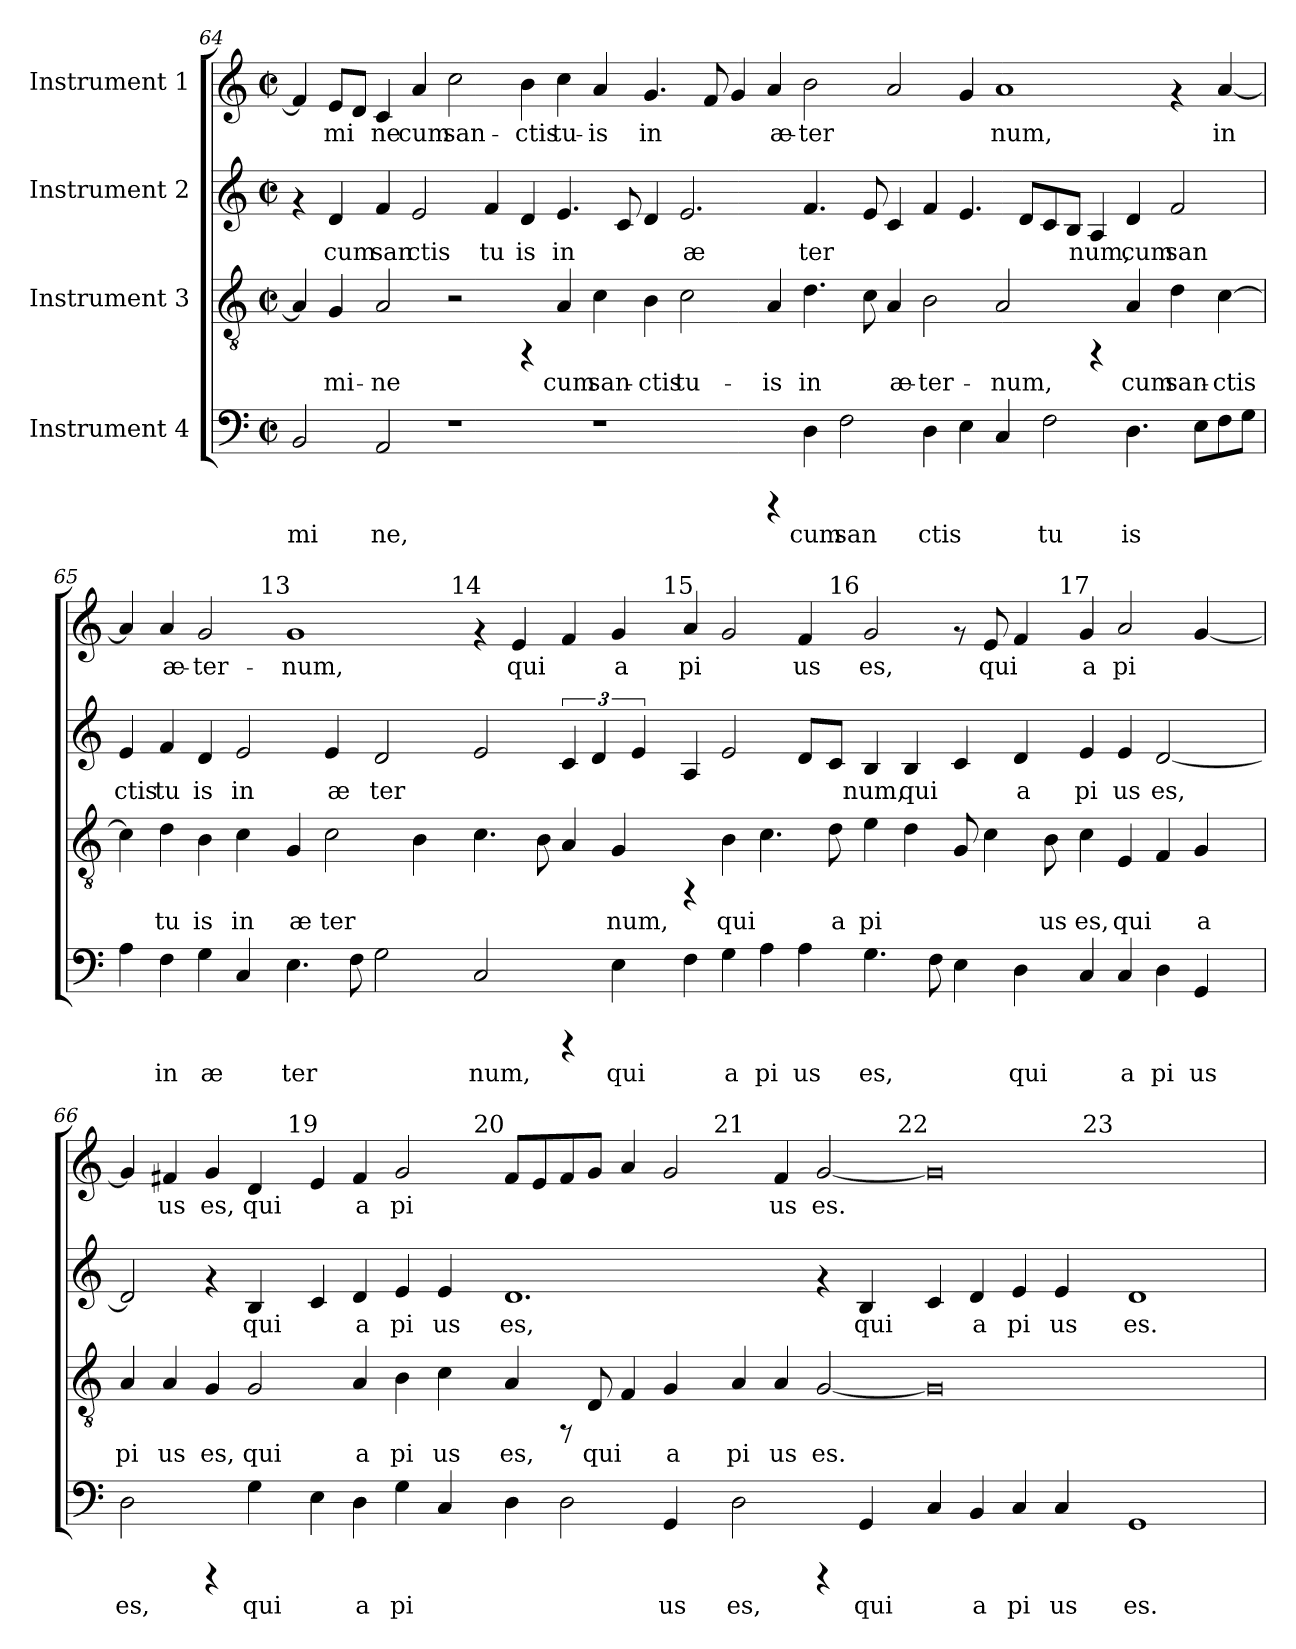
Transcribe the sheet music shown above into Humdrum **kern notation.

**kern	**text	**kern	**text	**kern	**text	**kern	**text
*part4	*part4	*part3	*part3	*part2	*part2	*part1	*part1
*staff4	*staff4	*staff3	*staff3	*staff2	*staff2	*staff1	*staff1
*I"Instrument 4	*	*I"Instrument 3	*	*I"Instrument 2	*	*I"Instrument 1	*
!!LO:PB:g=z
*clefF4	*	*clefGv2	*	*clefG2	*	*clefG2	*
*k[]	*	*k[]	*	*k[]	*	*k[]	*
*C:	*	*C:	*	*C:	*	*C:	*
*M2/2	*	*M2/2	*	*M2/2	*	*M2/2	*
*met(c|)	*	*met(c|)	*	*met(c|)	*	*met(c|)	*
=64	=64	=64	=64	=64	=64	=64	=64
!	!LO:LY:b	!	!LO:LY:b	!	!	!	!LO:LY:a
2BB/	mi	4A/]	.	4rf	.	4f/]	.
!	!	!	!LO:LY:b	!	!LO:LY:b	!	!LO:LY:a
.	.	4G/	mi-	4d/	cum	8e/L	mi-
!	!	!	!	!	!	!	!LO:LY:a
.	.	.	.	.	.	8d/J	--
!	!LO:LY:b	!	!LO:LY:b	!	!LO:LY:b	!	!LO:LY:a
2AA/	ne,	2A/	-ne	4f/	san	4c/	-ne
!	!	!	!	!	!LO:LY:b	!	!LO:LY:a
.	.	.	.	2e/	ctis	4a/	cum
!	!	!	!	!	!	!	!LO:LY:a
1r	.	2r	.	.	.	2cc\	san-
!	!	!	!	!	!LO:LY:b	!	!
.	.	.	.	4f/	tu	.	.
!	!	!	!	!	!LO:LY:b	!	!LO:LY:a
.	.	4rFF	.	4d/	is	4b\	-ctis
!	!	!	!LO:LY:b	!	!LO:LY:b	!	!LO:LY:a
.	.	4A/	cum	4.e/	in	4cc\	tu-
!	!	!	!LO:LY:b	!	!	!	!LO:LY:a
1r	.	4c\	san-	.	.	4a/	-is
!	!	!	!	!	!LO:LY:b	!	!
.	.	.	.	8c/	.	.	.
!	!	!	!LO:LY:b	!	!LO:LY:b	!	!LO:LY:a
.	.	4B\	-ctis	4d/	.	4.g/	in
!	!	!	!LO:LY:b	!	!LO:LY:b	!	!
.	.	2c\	tu-	2.e/	æ	.	.
!	!	!	!	!	!	!	!LO:LY:a
.	.	.	.	.	.	8f/	.
!	!	!	!	!	!	!	!LO:LY:a
.	.	.	.	.	.	4g/	.
!	!	!	!LO:LY:b	!	!	!	!LO:LY:a
4rCCC	.	4A/	-is	.	.	4a/	æ-
!	!LO:LY:b	!	!LO:LY:b	!	!LO:LY:b	!	!LO:LY:a
4D\	cum	4.d\	in	4.f/	ter	2b\	-ter-
!	!LO:LY:b	!	!	!	!	!	!
2F\	san	.	.	.	.	.	.
!	!	!	!LO:LY:b	!	!LO:LY:b	!	!
.	.	8c\	.	8e/	.	.	.
!	!	!	!LO:LY:b	!	!LO:LY:b	!	!LO:LY:a
.	.	4A/	æ-	4c/	.	2a/	--
!	!LO:LY:b	!	!LO:LY:b	!	!LO:LY:b	!	!
4D\	ctis	2B\	-ter-	4f/	.	.	.
!	!LO:LY:b	!	!	!	!LO:LY:b	!	!LO:LY:a
4E\	.	.	.	4.e/	.	4g/	--
!	!LO:LY:b	!	!LO:LY:b	!	!	!	!LO:LY:a
4C/	.	2A/	-num,	.	.	1a	-num,
!	!	!	!	!	!LO:LY:b	!	!
.	.	.	.	8d/L	.	.	.
!	!LO:LY:b	!	!	!	!LO:LY:b	!	!
2F\	tu	.	.	8c/	.	.	.
!	!	!	!	!	!LO:LY:b	!	!
.	.	.	.	8B/J	.	.	.
!	!	!	!	!	!LO:LY:b	!	!
.	.	4rFF	.	4A/	num,	.	.
!	!LO:LY:b	!	!LO:LY:b	!	!LO:LY:b	!	!
4.D\	is	4A/	cum	4d/	cum	.	.
!	!	!	!LO:LY:b	!	!LO:LY:b	!	!
.	.	4d\	san-	2f/	san	4rf	.
!	!LO:LY:b	!	!	!	!	!	!
8E\L	.	.	.	.	.	.	.
!	!LO:LY:b	!	!LO:LY:b	!	!	!	!LO:LY:a
8F\	.	[<4c\	-ctis	.	.	[<4a/	in
!	!LO:LY:b	!	!	!	!	!	!
8G\J	.	.	.	.	.	.	.
!!LO:LB:g=z
=65	=65	=65	=65	=65	=65	=65	=65
!	!LO:LY:b	!	!LO:LY:b	!	!LO:LY:b	!	!LO:LY:b
*	*	*	*	*	*	*^	*
*	*	*	*	*	*	*	*^	*
*	*	*	*	*	*	*	*	*^	*
*	*	*	*	*	*	*	*	*	*^	*
4A\	.	4c\]	.	4e/	ctis	4a/]	2ryy	1ryy	1ryy	1ryy	.
!	!LO:LY:b	!	!LO:LY:b	!	!LO:LY:b	!	!	!	!	!	!LO:LY:b
4F\	in	4d\	tu	4f/	tu	4a/	.	.	.	.	æ-
!	!LO:LY:b	!	!LO:LY:b	!	!LO:LY:b	!	!	!	!	!	!LO:LY:b
4G\	æ	4B\	is	4d/	is	2g/	4ryy	.	.	.	-ter-
!	!LO:LY:b	!	!LO:LY:b	!	!LO:LY:b	!	!	!	!	!	!
4C/	.	4c\	in	2e/	in	.	16..ryy	.	.	.	.
!	!	!	!	!	!	!	!LO:TX:a:t=13	!	!	!	!
.	.	.	.	.	.	.	1ryy	.	.	.	.
!	!LO:LY:b	!	!LO:LY:b	!	!	!	!	!	!	!	!LO:LY:b
4.E\	ter	4G/	æ	.	.	1g	.	2ryy	1ryy	1ryy	-num,
!	!	!	!LO:LY:b	!	!LO:LY:b	!	!	!	!	!	!
.	.	2c\	ter	4e/	æ	.	.	.	.	.	.
!	!LO:LY:b	!	!	!	!	!	!	!	!	!	!
8F\	.	.	.	.	.	.	.	.	.	.	.
!	!LO:LY:b	!	!	!	!LO:LY:b	!	!	!	!	!	!
2G\	.	.	.	2d/	ter	.	.	4ryy	.	.	.
!	!	!	!LO:LY:b	!	!	!	!	!	!	!	!
.	.	4B\	.	.	.	.	.	8ryy	.	.	.
.	.	.	.	.	.	.	1ryy	.	.	.	.
.	.	.	.	.	.	.	.	64ryy	.	.	.
!	!	!	!	!	!	!	!	!LO:TX:a:t=14	!	!	!
.	.	.	.	.	.	.	.	1ryy	.	.	.
!	!LO:LY:b	!	!LO:LY:b	!	!LO:LY:b	!	!	!	!	!	!
2C/	num,	4.c\	.	2e/	.	4rf	.	.	2ryy	1...ryy	.
!	!	!	!	!	!	!	!	!	!	!	!LO:LY:b
.	.	.	.	.	.	4e/	.	.	.	.	qui-
!	!	!	!LO:LY:b	!	!	!	!	!	!	!	!
.	.	8B\	.	.	.	.	.	.	.	.	.
!	!	!	!LO:LY:b	!	!LO:LY:b	!	!	!	!	!	!LO:LY:b
4rCCC	.	4A/	.	6c/	.	4f/	.	.	4ryy	.	--
!	!	!	!	!	!LO:LY:b	!	!	!	!	!	!
.	.	.	.	6d/	.	.	.	.	.	.	.
!	!LO:LY:b	!	!LO:LY:b	!	!	!	!	!	!	!	!LO:LY:b
4E\	qui	4G/	num,	.	.	4g/	.	.	8ryy	.	-a
!	!	!	!	!	!LO:LY:b	!	!	!	!	!	!
.	.	.	.	6e/	.	.	.	.	.	.	.
.	.	.	.	.	.	.	1ryy	.	.	.	.
.	.	.	.	.	.	.	.	.	32ryy	.	.
.	.	.	.	.	.	.	.	1ryy	.	.	.
!	!	!	!	!	!	!	!	!	!LO:TX:a:t=15	!	!
.	.	.	.	.	.	.	.	.	1ryy	.	.
!	!LO:LY:b	!	!	!	!LO:LY:b	!	!	!	!	!	!LO:LY:b
4F\	.	4rFF	.	4A/	.	4a/	.	.	.	.	pi-
!	!LO:LY:b	!	!LO:LY:b	!	!LO:LY:b	!	!	!	!	!	!LO:LY:b
4G\	a	4B\	qui	2e/	.	2g/	.	.	.	.	--
!	!LO:LY:b	!	!LO:LY:b	!	!	!	!	!	!	!	!
4A\	pi	4.c\	.	.	.	.	.	.	.	.	.
!	!LO:LY:b	!	!	!	!LO:LY:b	!	!	!	!	!	!LO:LY:b
4A\	us	.	.	8d/L	.	4f/	.	.	.	.	-us
.	.	.	.	.	.	.	1ryy	.	.	.	.
!	!	!	!	!	!	!	!	!	!	!LO:TX:a:t=16	!
!	!	!	!LO:LY:b	!	!LO:LY:b	!	!	!	!	!	!
.	.	8d\	a	8c/J	.	.	.	.	.	1ryy	.
.	.	.	.	.	.	.	.	1ryy	.	.	.
.	.	.	.	.	.	.	.	.	1ryy	.	.
!	!LO:LY:b	!	!LO:LY:b	!	!LO:LY:b	!	!	!	!	!	!LO:LY:b
4.G\	es,	4e\	pi	4B/	num,	2g/	.	.	.	.	es,
!	!	!	!LO:LY:b	!	!LO:LY:b	!	!	!	!	!	!
.	.	4d\	.	4B/	qui	.	.	.	.	.	.
!	!LO:LY:b	!	!	!	!	!	!	!	!	!	!
8F\	.	.	.	.	.	.	.	.	.	.	.
!	!LO:LY:b	!	!LO:LY:b	!	!LO:LY:b	!	!	!	!	!	!
4E\	.	8G/	.	4c/	.	8rf	.	.	.	.	.
!	!	!	!LO:LY:b	!	!	!	!	!	!	!	!LO:LY:b
.	.	4c\	.	.	.	8e/	.	.	.	.	qui-
!	!LO:LY:b	!	!	!	!LO:LY:b	!	!	!	!	!	!LO:LY:b
4D\	qui	.	.	4d/	a	4f/	.	.	.	.	--
.	.	.	.	.	.	.	1ryy	.	.	.	.
!	!	!	!LO:LY:b	!	!	!	!	!	!	!	!
.	.	8B\	us	.	.	.	.	.	.	1ryy	.
.	.	.	.	.	.	.	.	1ryy	.	.	.
!	!	!	!	!	!	!	!	!	!LO:TX:a:t=17	!	!
.	.	.	.	.	.	.	.	.	1ryy	.	.
!	!LO:LY:b	!	!LO:LY:b	!	!LO:LY:b	!	!	!	!	!	!LO:LY:b
4C/	.	4c\	es,	4e/	pi	4g/	.	.	.	.	-a
!	!LO:LY:b	!	!LO:LY:b	!	!LO:LY:b	!	!	!	!	!	!LO:LY:b
4C/	a	4E/	qui	4e/	us	2a/	.	.	.	.	pi-
!	!LO:LY:b	!	!LO:LY:b	!	!LO:LY:b	!	!	!	!	!	!
4D\	pi	4F/	.	[<2d/	es,	.	.	.	.	.	.
!	!LO:LY:b	!	!LO:LY:b	!	!	!	!	!	!	!	!LO:LY:b
4GG/	us	4G/	a	.	.	[<4g/	.	.	.	.	--
.	.	.	.	.	.	.	8ryy	.	.	.	.
.	.	.	.	.	.	.	.	.	.	8ryy	.
.	.	.	.	.	.	.	.	16..ryy	.	.	.
.	.	.	.	.	.	.	.	.	16.ryy	.	.
.	.	.	.	.	.	.	64ryy	.	.	.	.
!!LO:LB:g=z	!!	!!	!!	!!
=66	=66	=66	=66	=66	=66	=66	=66	=66	=66	=66	=66
!	!LO:LY:b	!	!LO:LY:b	!	!LO:LY:b	!	!	!	!	!	!LO:LY:b
2D\	es,	4A/	pi	2d/]	.	4g/]	2ryy	1ryy	1ryy	1ryy	--
!	!	!	!LO:LY:b	!	!	!	!	!	!	!	!LO:LY:b
.	.	4A/	us	.	.	4f#/	.	.	.	.	-us
!	!	!	!LO:LY:b	!	!	!	!	!	!	!	!LO:LY:b
4rCCC	.	4G/	es,	4rf	.	4g/	4ryy	.	.	.	es,
!	!LO:LY:b	!	!LO:LY:b	!	!LO:LY:b	!	!	!	!	!	!LO:LY:b
4G\	qui	2G/	qui	4B/	qui	4d/	8ryy	.	.	.	qui-
.	.	.	.	.	.	.	32ryy	.	.	.	.
!	!	!	!	!	!	!	!LO:TX:a:t=19	!	!	!	!
.	.	.	.	.	.	.	1ryy	.	.	.	.
!	!LO:LY:b	!	!	!	!LO:LY:b	!	!	!	!	!	!LO:LY:b
4E\	.	.	.	4c/	.	4e/	.	2ryy	1ryy	1ryy	--
!	!LO:LY:b	!	!LO:LY:b	!	!LO:LY:b	!	!	!	!	!	!LO:LY:b
4D\	a	4A/	a	4d/	a	4f#/	.	.	.	.	-a
!	!LO:LY:b	!	!LO:LY:b	!	!LO:LY:b	!	!	!	!	!	!LO:LY:b
4G\	pi	4B\	pi	4e/	pi	2g/	.	4ryy	.	.	pi-
!	!LO:LY:b	!	!LO:LY:b	!	!LO:LY:b	!	!	!	!	!	!
4C/	.	4c\	us	4e/	us	.	.	8ryy	.	.	.
.	.	.	.	.	.	.	.	64ryy	.	.	.
!	!	!	!	!	!	!	!	!LO:TX:a:t=20	!	!	!
.	.	.	.	.	.	.	.	1ryy	.	.	.
.	.	.	.	.	.	.	1ryy	.	.	.	.
!	!LO:LY:b	!	!LO:LY:b	!	!LO:LY:b	!	!	!	!	!	!LO:LY:b
4D\	.	4A/	es,	1.d	es,	8f#/L	.	.	2...ryy	1ryy	--
!	!	!	!	!	!	!	!	!	!	!	!LO:LY:b
.	.	.	.	.	.	8e/	.	.	.	.	--
!	!LO:LY:b	!	!	!	!	!	!	!	!	!	!LO:LY:b
2D\	.	8rFF	.	.	.	8f#/	.	.	.	.	--
!	!	!	!LO:LY:b	!	!	!	!	!	!	!	!LO:LY:b
.	.	8D/	qui	.	.	8g/J	.	.	.	.	--
!	!	!	!LO:LY:b	!	!	!	!	!	!	!	!LO:LY:b
.	.	4F/	.	.	.	4a/	.	.	.	.	--
!	!LO:LY:b	!	!LO:LY:b	!	!	!	!	!	!	!	!LO:LY:b
4GG/	us	4G/	a	.	.	2g/	.	.	.	.	--
.	.	.	.	.	.	.	.	1ryy	.	.	.
.	.	.	.	.	.	.	1ryy	.	.	.	.
!	!	!	!	!	!	!	!	!	!LO:TX:a:t=21	!	!
.	.	.	.	.	.	.	.	.	1ryy	.	.
!	!LO:LY:b	!	!LO:LY:b	!	!	!	!	!	!	!	!
2D\	es,	4A/	pi	.	.	.	.	.	.	1...ryy	.
!	!	!	!LO:LY:b	!	!	!	!	!	!	!	!LO:LY:b
.	.	4A/	us	.	.	4f#/	.	.	.	.	-us
!	!	!	!LO:LY:b	!	!	!	!	!	!	!	!LO:LY:b
4rCCC	.	[<2G/	es.	4rf	.	[<2g/	.	.	.	.	es.
!	!LO:LY:b	!	!	!	!LO:LY:b	!	!	!	!	!	!
4GG/	qui	.	.	4B/	qui	.	.	.	.	.	.
.	.	.	.	.	.	.	.	1ryy	.	.	.
!	!	!	!	!	!	!	!LO:TX:a:t=22	!	!	!	!
.	.	.	.	.	.	.	1ryy	.	.	.	.
.	.	.	.	.	.	.	.	.	1ryy	.	.
!	!LO:LY:b	!	!LO:LY:b	!	!LO:LY:b	!	!	!	!	!	!LO:LY:b
4C/	.	0G]	.	4c/	.	0g]	.	.	.	.	.
!	!LO:LY:b	!	!	!	!LO:LY:b	!	!	!	!	!	!
4BB/	a	.	.	4d/	a	.	.	.	.	.	.
!	!LO:LY:b	!	!	!	!LO:LY:b	!	!	!	!	!	!
4C/	pi	.	.	4e/	pi	.	.	.	.	.	.
!	!LO:LY:b	!	!	!	!LO:LY:b	!	!	!	!	!	!
4C/	us	.	.	4e/	us	.	.	.	.	.	.
!	!	!	!	!	!	!	!	!	!	!LO:TX:a:t=23	!
.	.	.	.	.	.	.	.	.	.	1ryy	.
.	.	.	.	.	.	.	.	1ryy	.	.	.
.	.	.	.	.	.	.	1ryy	.	.	.	.
.	.	.	.	.	.	.	.	.	1ryy	.	.
!	!LO:LY:b	!	!	!	!LO:LY:b	!	!	!	!	!	!
1GG	es.	.	.	1d	es.	.	.	.	.	.	.
.	.	.	.	.	.	.	.	.	.	8ryy	.
.	.	.	.	.	.	.	.	16..ryy	.	.	.
.	.	.	.	.	.	.	16.ryy	.	.	.	.
.	.	.	.	.	.	.	.	.	16ryy	.	.
*	*	*	*	*	*	*v	*v	*v	*v	*v	*
=	=	=	=	=	=	=	=
*-	*-	*-	*-	*-	*-	*-	*-
